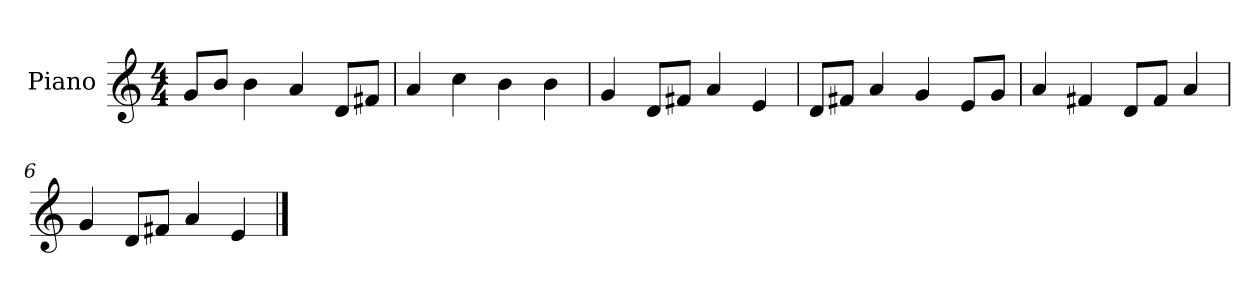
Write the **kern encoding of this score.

**kern
*part1
*staff1
*I"Piano
*I'P-no
*clefG2
*k[]
*M4/4
*MM90
=1
8g/L
8b/J
4b\
4a/
8d/L
8f#X/J
=2
4a/
4cc\
4b\
4b\
=3
4g/
8d/L
8f#X/J
4a/
4e/
=4
8d/L
8f#X/J
4a/
4g/
8e/L
8g/J
=5
4a/
4f#X/
8d/L
8f#/J
4a/
=6
4g/
8d/L
8f#X/J
4a/
4e/
==
*-
